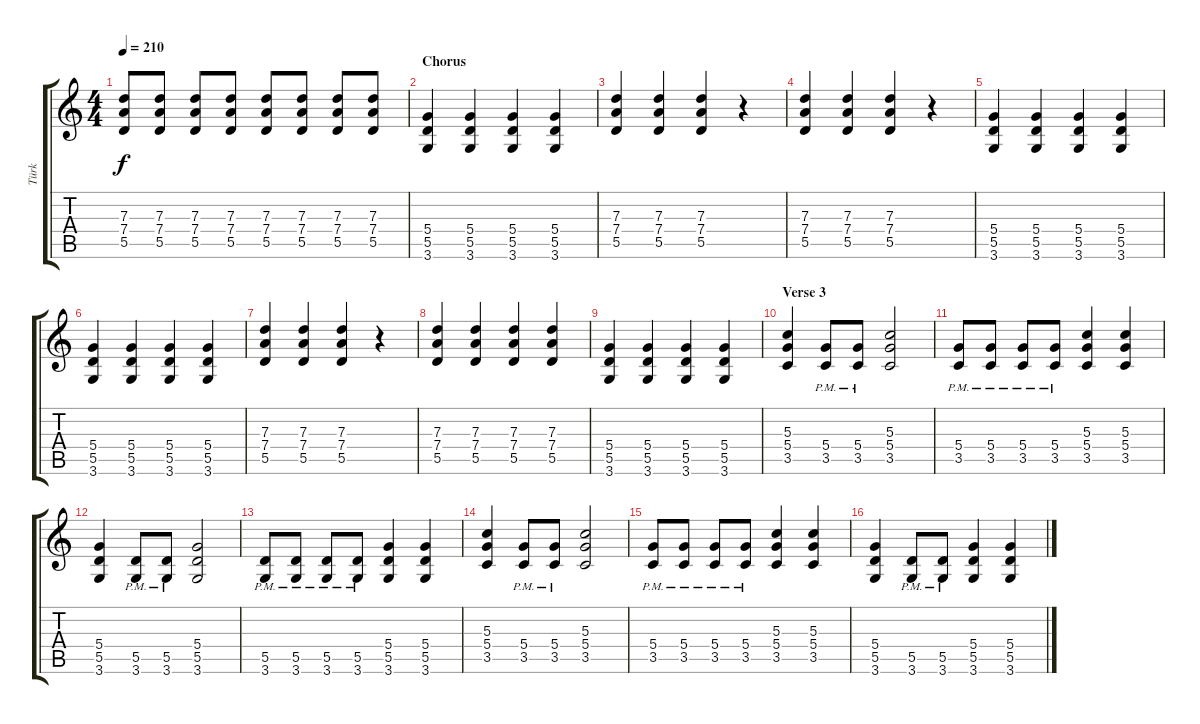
\track ("Türk" "Türk") {instrument distortionguitar}
\staff {score tabs}
\tuning (E4 B3 G3 D3 A2 E2) {hide}
\ts (4 4)
\tempo 210
\clef g2
\ks c
(7.3 7.4 5.5).8{dy f} (7.3 7.4 5.5).8 (7.3 7.4 5.5).8 (7.3 7.4 5.5).8 (7.3 7.4 5.5).8 (7.3 7.4 5.5).8 (7.3 7.4 5.5).8 (7.3 7.4 5.5).8 |
\section ("" "Chorus")
(5.4 5.5 3.6).4 (5.4 5.5 3.6).4 (5.4 5.5 3.6).4 (5.4 5.5 3.6).4 |
(7.3 7.4 5.5).4 (7.3 7.4 5.5).4 (7.3 7.4 5.5).4 r.4 |
(7.3 7.4 5.5).4 (7.3 7.4 5.5).4 (7.3 7.4 5.5).4 r.4 |
(5.4 5.5 3.6).4 (5.4 5.5 3.6).4 (5.4 5.5 3.6).4 (5.4 5.5 3.6).4 |
(5.4 5.5 3.6).4 (5.4 5.5 3.6).4 (5.4 5.5 3.6).4 (5.4 5.5 3.6).4 |
(7.3 7.4 5.5).4 (7.3 7.4 5.5).4 (7.3 7.4 5.5).4 r.4 |
(7.3 7.4 5.5).4 (7.3 7.4 5.5).4 (7.3 7.4 5.5).4 (7.3 7.4 5.5).4 |
(5.4 5.5 3.6).4 (5.4 5.5 3.6).4 (5.4 5.5 3.6).4 (5.4 5.5 3.6).4 |
\section ("" "Verse 3")
(5.3 5.4 3.5).4 (5.4{pm} 3.5{pm}).8 (5.4{pm} 3.5{pm}).8 (5.3 5.4 3.5).2 |
(5.4{pm} 3.5{pm}).8 (5.4{pm} 3.5{pm}).8 (5.4{pm} 3.5{pm}).8 (5.4{pm} 3.5{pm}).8 (5.3 5.4 3.5).4 (5.3 5.4 3.5).4 |
(5.4 5.5 3.6).4 (5.5{pm} 3.6{pm}).8 (5.5{pm} 3.6{pm}).8 (5.4 5.5 3.6).2 |
(5.5{pm} 3.6{pm}).8 (5.5{pm} 3.6{pm}).8 (5.5{pm} 3.6{pm}).8 (5.5{pm} 3.6{pm}).8 (5.4 5.5 3.6).4 (5.4 5.5 3.6).4 |
(5.3 5.4 3.5).4 (5.4{pm} 3.5{pm}).8 (5.4{pm} 3.5{pm}).8 (5.3 5.4 3.5).2 |
(5.4{pm} 3.5{pm}).8 (5.4{pm} 3.5{pm}).8 (5.4{pm} 3.5{pm}).8 (5.4{pm} 3.5{pm}).8 (5.3 5.4 3.5).4 (5.3 5.4 3.5).4 |
(5.4 5.5 3.6).4 (5.5{pm} 3.6{pm}).8 (5.5{pm} 3.6{pm}).8 (5.4 5.5 3.6).4 (5.4 5.5 3.6).4
